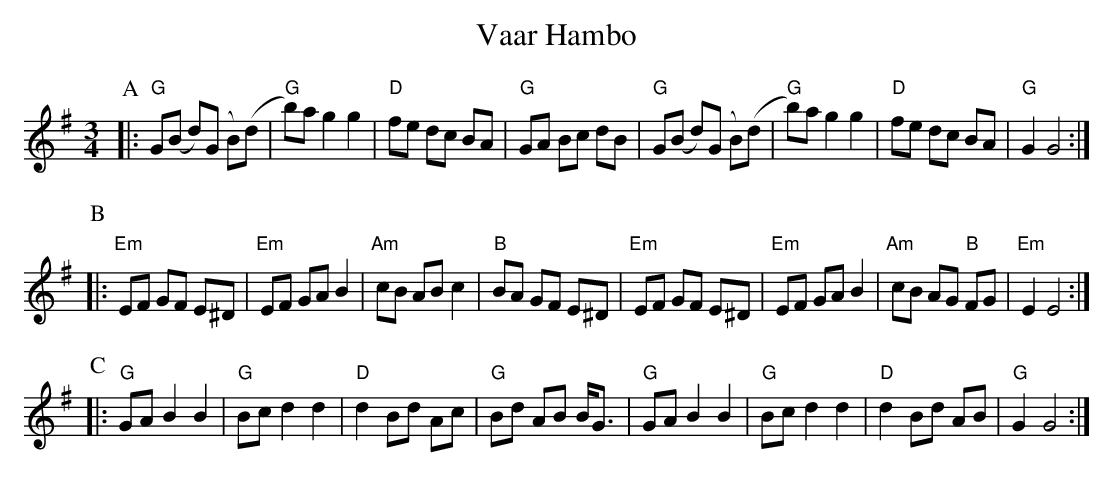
X:1
T:Vaar Hambo
M:3/4
L:1/8
K:G
P:A
|: "G"G(B d)(G B)(d \
| "G"b)a g2 g2 \
| "D"fe dc BA \
| "G"GA Bc dB \
| "G"G(B d)(G B)(d \
| "G"b)a g2 g2 \
| "D"fe dc BA \
| "G"G2 G4 :|
P:B
|: "Em"EF GF E^D \
| "Em"EF GA B2 \
| "Am"cB AB c2 \
| "B"BA GF E^D \
| "Em"EF GF E^D \
| "Em"EF GA B2 \
| "Am"cB AG "B"FG \
| "Em"E2 E4 :|
P:C
|: "G"GA B2 B2 \
| "G" Bc d2 d2 \
| "D"d2 Bd Ac \
| "G"Bd AB B<G \
| "G"GA B2 B2 \
| "G" Bc d2 d2 \
| "D"d2 Bd AB \
| "G"G2 G4 :|
